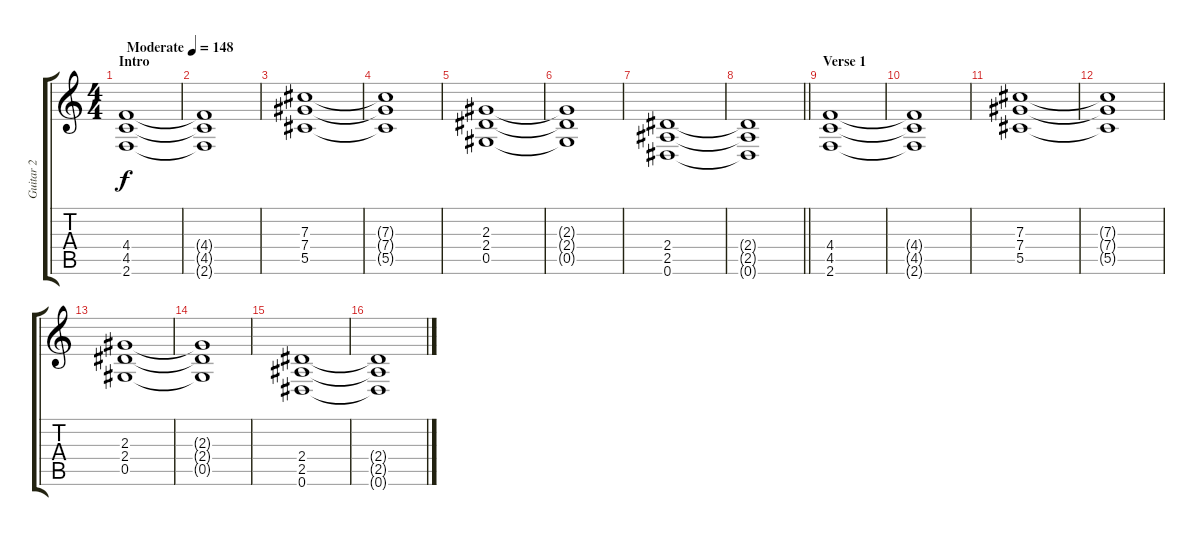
\track ("Guitar 2" "Guitar 2") {instrument distortionguitar}
\staff {score tabs}
\tuning (Eb4 Bb3 Gb3 Db3 Ab2 Eb2) {hide}
\ts (4 4)
\section ("" "Intro")
\tempo (148 "Moderate")
\clef g2
\ks c
(4.4 4.5 2.6).1{dy f instrument distortionguitar} |
(4.4{t} 4.5{t} 2.6{t}).1 |
(7.3 7.4 5.5).1 |
(7.3{t} 7.4{t} 5.5{t}).1 |
(2.3 2.4 0.5).1 |
(2.3{t} 2.4{t} 0.5{t}).1 |
(2.4 2.5 0.6).1 |
\barLineRight lightlight
(2.4{t} 2.5{t} 0.6{t}).1 |
\section ("" "Verse 1")
(4.4 4.5 2.6).1 |
(4.4{t} 4.5{t} 2.6{t}).1 |
(7.3 7.4 5.5).1 |
(7.3{t} 7.4{t} 5.5{t}).1 |
(2.3 2.4 0.5).1 |
(2.3{t} 2.4{t} 0.5{t}).1 |
(2.4 2.5 0.6).1 |
(2.4{t} 2.5{t} 0.6{t}).1
